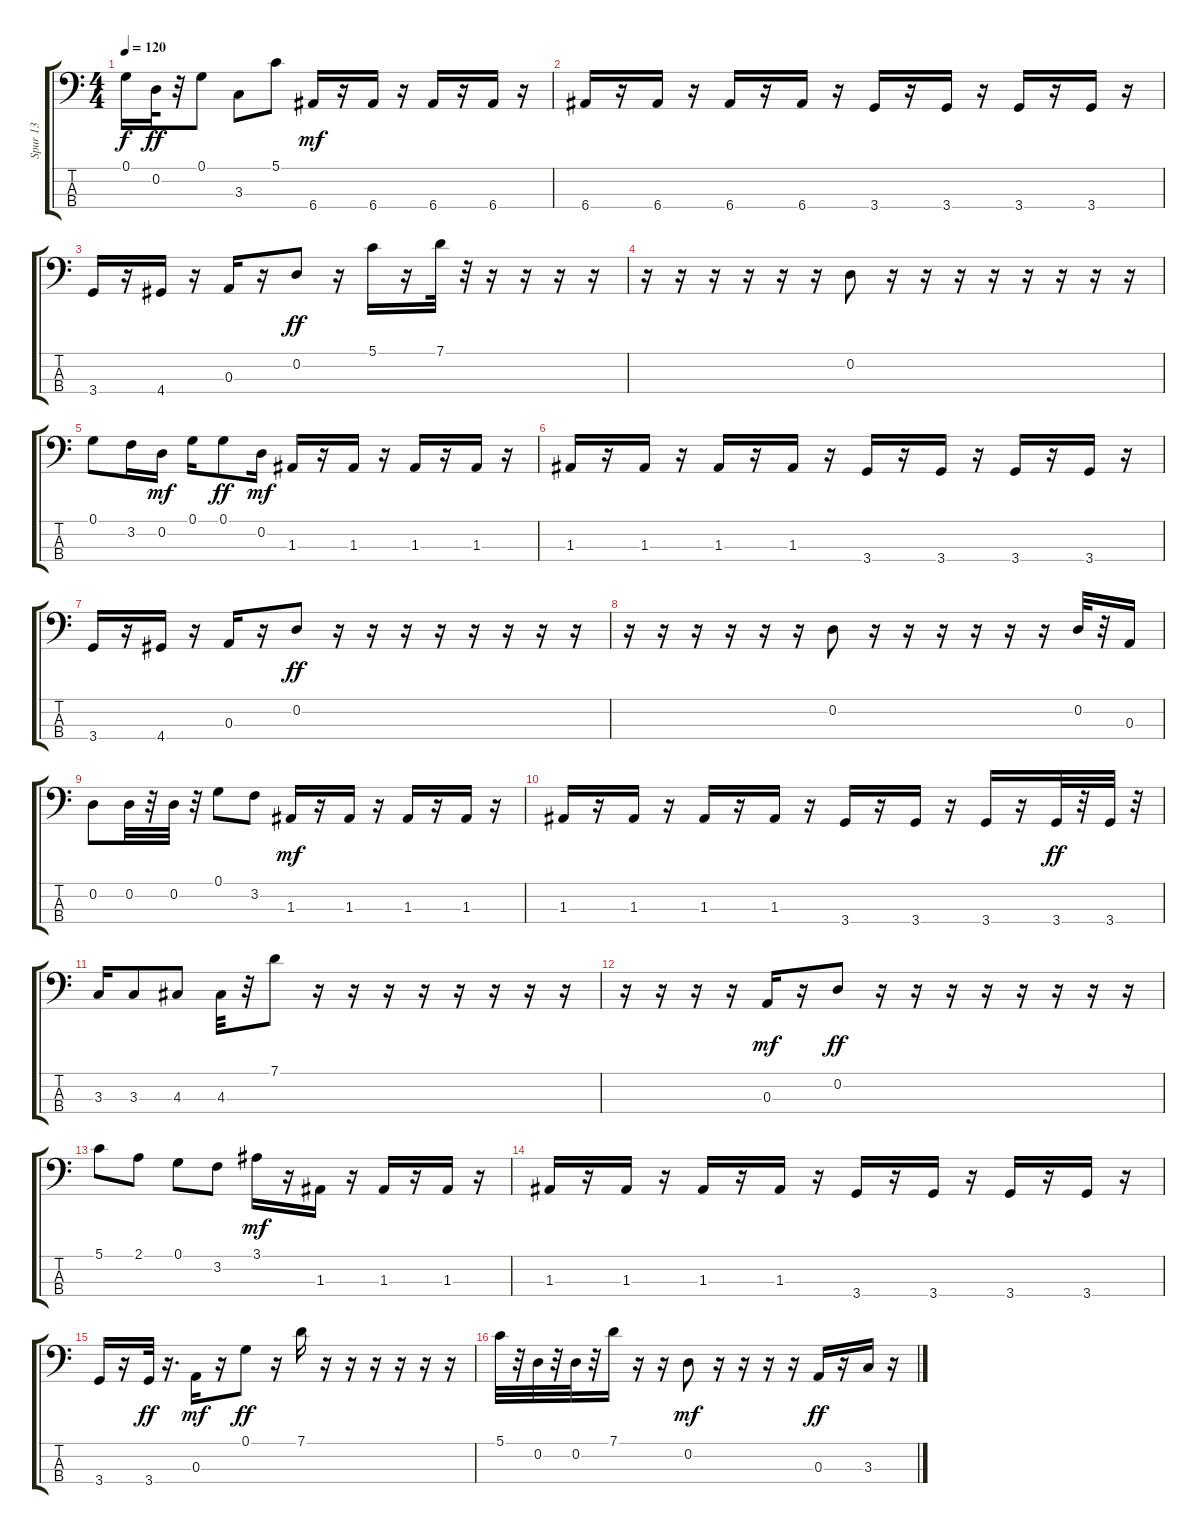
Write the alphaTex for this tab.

\track ("Spur 13" "Spur 13") {instrument slapbass1}
\staff {score tabs}
\tuning (G2 D2 A1 E1) {hide}
\ts (4 4)
\tempo 120
\clef f4
\ks c
0.1{t}.16{dy f} 0.2.32{dy ff} r.32 0.1.8 3.3.8 5.1.8 6.4.16{dy mf} r.16 6.4.16 r.16 6.4.16 r.16 6.4.16 r.16 |
6.4.16 r.16 6.4.16 r.16 6.4.16 r.16 6.4.16 r.16 3.4.16 r.16 3.4.16 r.16 3.4.16 r.16 3.4.16 r.16 |
3.4.16 r.16 4.4.16 r.16 0.3.16 r.16 0.2.8{dy ff} r.16 5.1.16 r.16 7.1.32 r.32 r.16 r.16 r.16 r.16 |
r.16 r.16 r.16 r.16 r.16 r.16 0.2.8 r.16 r.16 r.16 r.16 r.16 r.16 r.16 r.16 |
0.1.8 3.2.16 0.2.16{dy mf} 0.1.16 0.1.8{dy ff} 0.2.16{dy mf} 1.3.16 r.16 1.3.16 r.16 1.3.16 r.16 1.3.16 r.16 |
1.3.16 r.16 1.3.16 r.16 1.3.16 r.16 1.3.16 r.16 3.4.16 r.16 3.4.16 r.16 3.4.16 r.16 3.4.16 r.16 |
3.4.16 r.16 4.4.16 r.16 0.3.16 r.16 0.2.8{dy ff} r.16 r.16 r.16 r.16 r.16 r.16 r.16 r.16 |
r.16 r.16 r.16 r.16 r.16 r.16 0.2.8 r.16 r.16 r.16 r.16 r.16 r.16 0.2.32 r.32 0.3.16 |
0.2.8 0.2.32 r.32 0.2.32 r.32 0.1.8 3.2.8 1.3.16{dy mf} r.16 1.3.16 r.16 1.3.16 r.16 1.3.16 r.16 |
1.3.16 r.16 1.3.16 r.16 1.3.16 r.16 1.3.16 r.16 3.4.16 r.16 3.4.16 r.16 3.4.16 r.16 3.4.32{dy ff} r.32 3.4.32 r.32 |
3.3.16 3.3.8 4.3.8 4.3.32 r.32 7.1.8 r.16 r.16 r.16 r.16 r.16 r.16 r.16 r.16 |
r.16 r.16 r.16 r.16 0.3.16{dy mf} r.16 0.2.8{dy ff} r.16 r.16 r.16 r.16 r.16 r.16 r.16 r.16 |
5.1.8 2.1.8 0.1.8 3.2.8 3.1.16{dy mf} r.16 1.3.16 r.16 1.3.16 r.16 1.3.16 r.16 |
1.3.16 r.16 1.3.16 r.16 1.3.16 r.16 1.3.16 r.16 3.4.16 r.16 3.4.16 r.16 3.4.16 r.16 3.4.16 r.16 |
3.4.16 r.16 3.4.32{dy ff} r.16{d} 0.3.16{dy mf} r.16 0.1.8{dy ff} r.16 7.1.16 r.16 r.16 r.16 r.16 r.16 r.16 |
5.1.32 r.32 0.2.32 r.32 0.2.32 r.32 7.1.16 r.16 r.16 0.2.8{dy mf} r.16 r.16 r.16 r.16 0.3.16{dy ff} r.16 3.3.16 r.16
